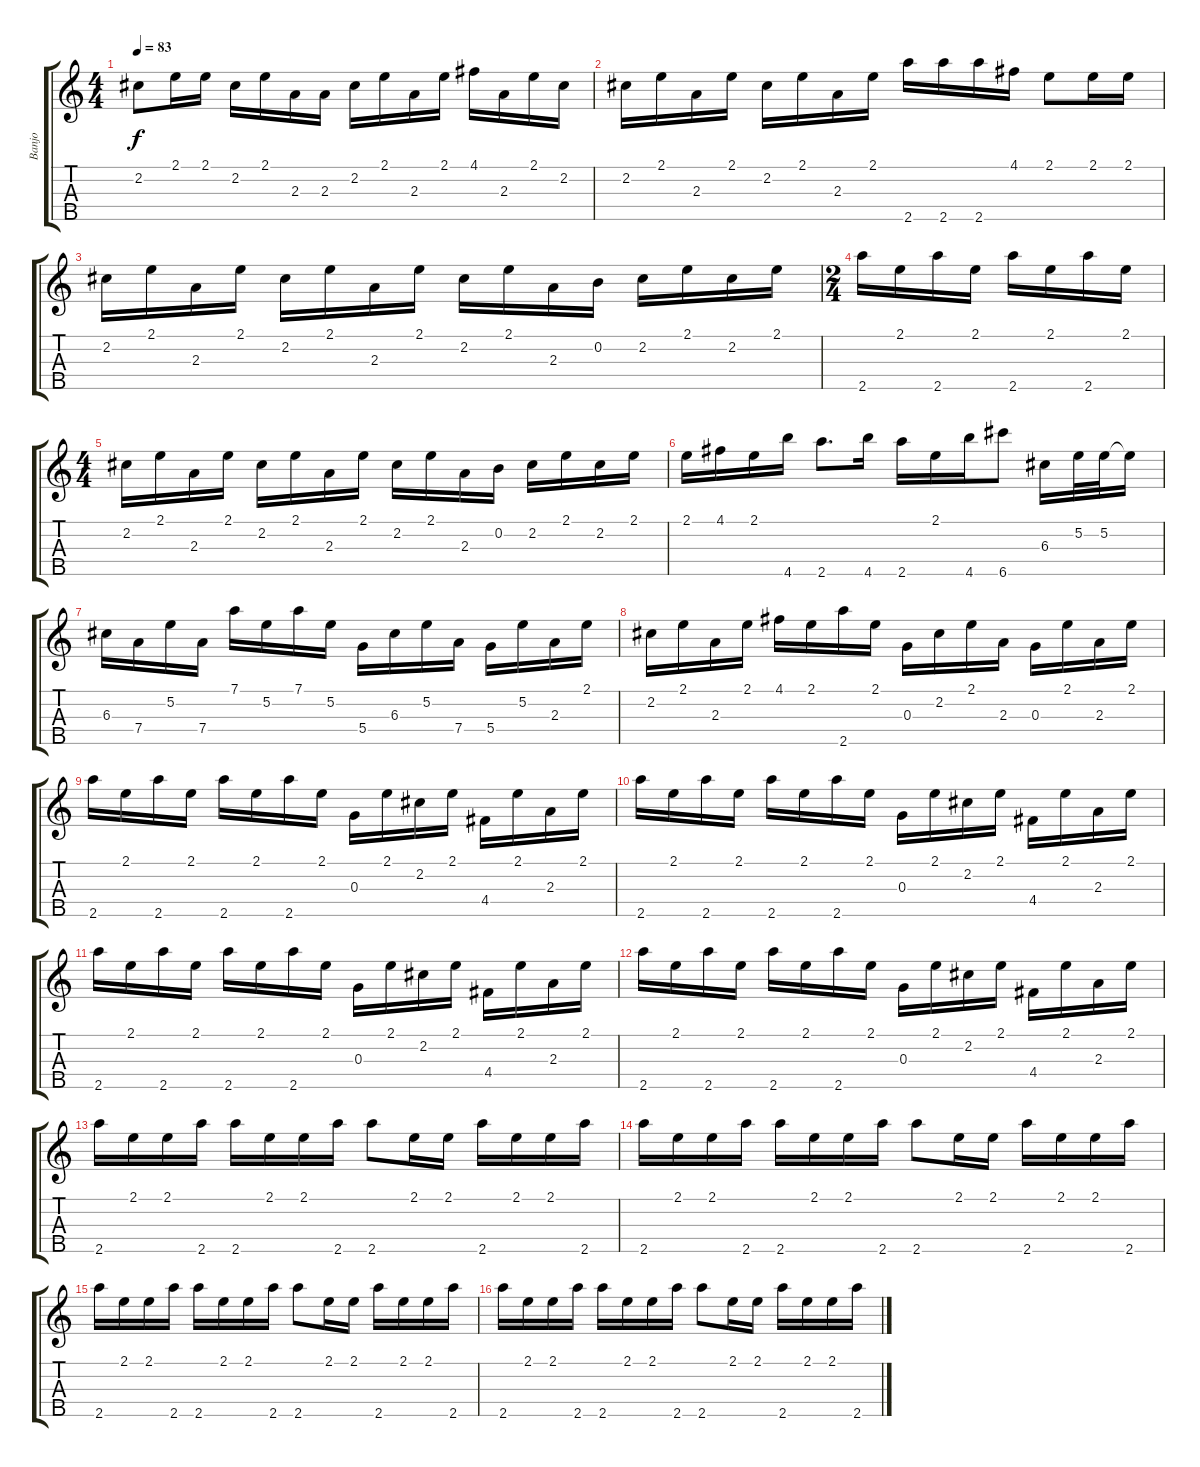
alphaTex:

\track ("Banjo" "Banjo") {instrument banjo}
\staff {score tabs}
\tuning (D4 B3 G3 D3 G4) {hide}
\displaytranspose 12
\ts (4 4)
\tempo 83
\clef g2
\ks c
2.2{t}.8{dy f} 2.1.16 2.1.16 2.2.16 2.1.16 2.3.16 2.3.16 2.2.16 2.1.16 2.3.16 2.1.16 4.1.16 2.3.16 2.1.16 2.2.16 |
2.2.16 2.1.16 2.3.16 2.1.16 2.2.16 2.1.16 2.3.16 2.1.16 2.5.16 2.5.16 2.5.16 4.1.16 2.1.8 2.1.16 2.1.16 |
2.2.16 2.1.16 2.3.16 2.1.16 2.2.16 2.1.16 2.3.16 2.1.16 2.2.16 2.1.16 2.3.16 0.2.16 2.2.16 2.1.16 2.2.16 2.1.16 |
\ts (2 4)
2.5.16 2.1.16 2.5.16 2.1.16 2.5.16 2.1.16 2.5.16 2.1.16 |
\ts (4 4)
2.2.16 2.1.16 2.3.16 2.1.16 2.2.16 2.1.16 2.3.16 2.1.16 2.2.16 2.1.16 2.3.16 0.2.16 2.2.16 2.1.16 2.2.16 2.1.16 |
2.1.16 4.1.16 2.1.16 4.5.16 2.5.8{d} 4.5.16 2.5.16 2.1.16 4.5.16 6.5.8 6.3.16 5.2.32 5.2.32 5.2{t}.16 |
6.3.16 7.4.16 5.2.16 7.4.16 7.1.16 5.2.16 7.1.16 5.2.16 5.4.16 6.3.16 5.2.16 7.4.16 5.4.16 5.2.16 2.3.16 2.1.16 |
2.2.16 2.1.16 2.3.16 2.1.16 4.1.16 2.1.16 2.5.16 2.1.16 0.3.16 2.2.16 2.1.16 2.3.16 0.3.16 2.1.16 2.3.16 2.1.16 |
2.5.16 2.1.16 2.5.16 2.1.16 2.5.16 2.1.16 2.5.16 2.1.16 0.3.16 2.1.16 2.2.16 2.1.16 4.4.16 2.1.16 2.3.16 2.1.16 |
2.5.16 2.1.16 2.5.16 2.1.16 2.5.16 2.1.16 2.5.16 2.1.16 0.3.16 2.1.16 2.2.16 2.1.16 4.4.16 2.1.16 2.3.16 2.1.16 |
2.5.16 2.1.16 2.5.16 2.1.16 2.5.16 2.1.16 2.5.16 2.1.16 0.3.16 2.1.16 2.2.16 2.1.16 4.4.16 2.1.16 2.3.16 2.1.16 |
2.5.16 2.1.16 2.5.16 2.1.16 2.5.16 2.1.16 2.5.16 2.1.16 0.3.16 2.1.16 2.2.16 2.1.16 4.4.16 2.1.16 2.3.16 2.1.16 |
2.5.16 2.1.16 2.1.16 2.5.16 2.5.16 2.1.16 2.1.16 2.5.16 2.5.8 2.1.16 2.1.16 2.5.16 2.1.16 2.1.16 2.5.16 |
2.5.16 2.1.16 2.1.16 2.5.16 2.5.16 2.1.16 2.1.16 2.5.16 2.5.8 2.1.16 2.1.16 2.5.16 2.1.16 2.1.16 2.5.16 |
2.5.16 2.1.16 2.1.16 2.5.16 2.5.16 2.1.16 2.1.16 2.5.16 2.5.8 2.1.16 2.1.16 2.5.16 2.1.16 2.1.16 2.5.16 |
2.5.16 2.1.16 2.1.16 2.5.16 2.5.16 2.1.16 2.1.16 2.5.16 2.5.8 2.1.16 2.1.16 2.5.16 2.1.16 2.1.16 2.5.16
